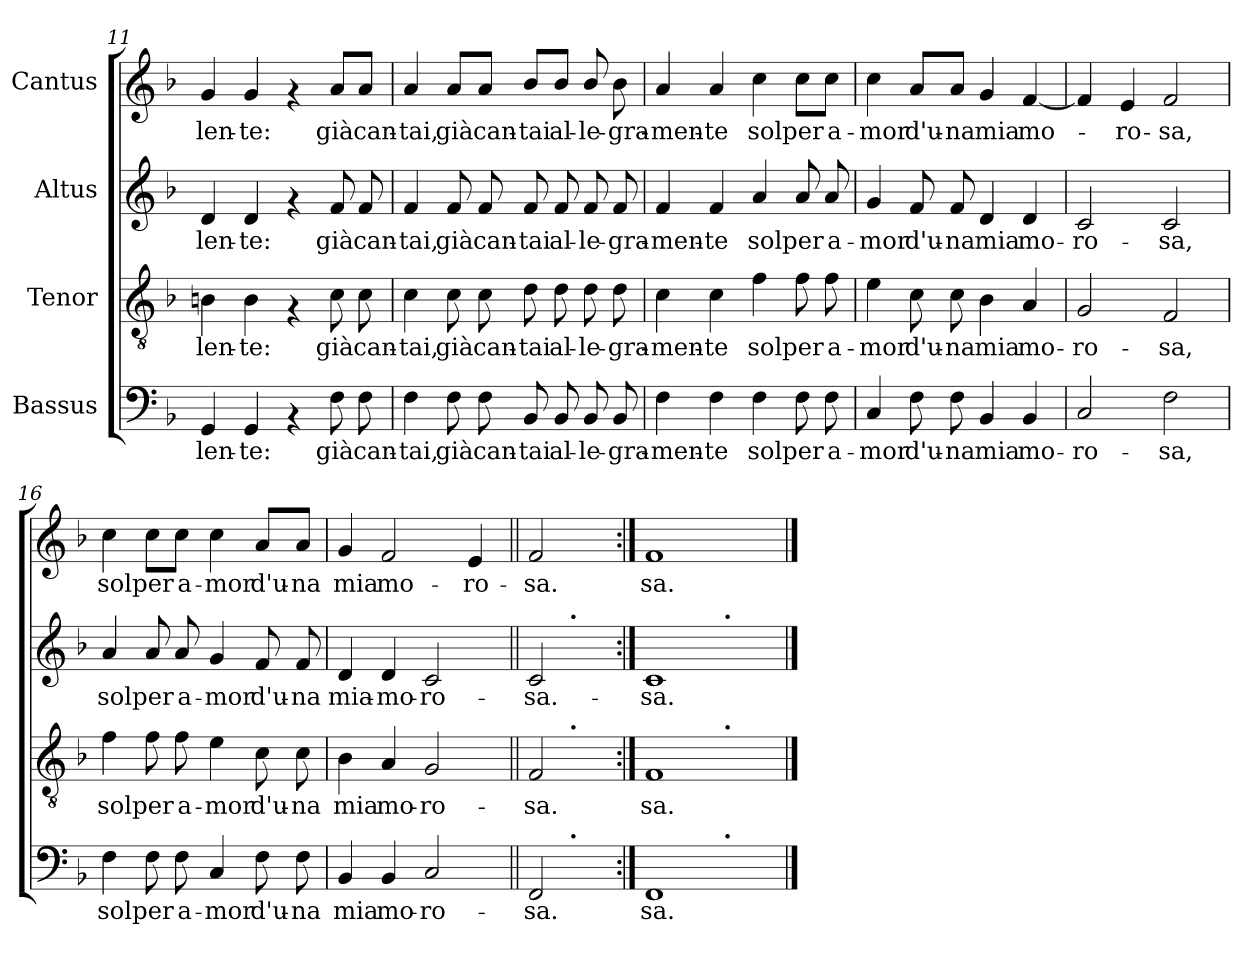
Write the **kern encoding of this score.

**kern	**text	**kern	**text	**kern	**text	**kern	**text
*part4	*part4	*part3	*part3	*part2	*part2	*part1	*part1
*staff4	*staff4	*staff3	*staff3	*staff2	*staff2	*staff1	*staff1
*I"Bassus	*	*I"Tenor	*	*I"Altus	*	*I"Cantus	*
!!LO:PB:g=z
*clefF4	*	*clefGv2	*	*clefG2	*	*clefG2	*
*k[b-]	*	*k[b-]	*	*k[b-]	*	*k[b-]	*
*F:	*	*F:	*	*F:	*	*F:	*
=11	=11	=11	=11	=11	=11	=11	=11
!	!LO:LY:b	!	!LO:LY:b	!	!LO:LY:b	!	!LO:LY:b
4GG/	-len-	4Bn\	-len-	4d/	-len-	4g/	-len-
!	!LO:LY:b	!	!LO:LY:b	!	!LO:LY:b	!	!LO:LY:b
4GG/	-te:	4B\	-te:	4d/	-te:	4g/	-te:
4rAA	.	4rF	.	4rf	.	4rf	.
!	!LO:LY:b	!	!LO:LY:b	!	!LO:LY:b	!	!LO:LY:b
8F\	già	8c\	già	8f/	già	8a/L	già
!	!LO:LY:b	!	!LO:LY:b	!	!LO:LY:b	!	!LO:LY:b
8F\	can-	8c\	can-	8f/	can-	8a/J	can-
=12	=12	=12	=12	=12	=12	=12	=12
!	!LO:LY:b	!	!LO:LY:b	!	!LO:LY:b	!	!LO:LY:b
4F\	-tai,	4c\	-tai,	4f/	-tai,	4a/	-tai,
!	!LO:LY:b	!	!LO:LY:b	!	!LO:LY:b	!	!LO:LY:b
8F\	già	8c\	già	8f/	già	8a/L	già
!	!LO:LY:b	!	!LO:LY:b	!	!LO:LY:b	!	!LO:LY:b
8F\	can-	8c\	can-	8f/	can-	8a/J	can-
!	!LO:LY:b	!	!LO:LY:b	!	!LO:LY:b	!	!LO:LY:b
8BB-/	-tai	8d\	-tai	8f/	-tai	8b-/L	-tai
!	!LO:LY:b	!	!LO:LY:b	!	!LO:LY:b	!	!LO:LY:b
8BB-/	al-	8d\	al-	8f/	al-	8b-/J	al-
!	!LO:LY:b	!	!LO:LY:b	!	!LO:LY:b	!	!LO:LY:b
8BB-/	-le-	8d\	-le-	8f/	-le-	8b-/	-le-
!	!LO:LY:b	!	!LO:LY:b	!	!LO:LY:b	!	!LO:LY:b
8BB-/	-gra-	8d\	-gra-	8f/	-gra-	8b-\	-gra-
=13	=13	=13	=13	=13	=13	=13	=13
!	!LO:LY:b	!	!LO:LY:b	!	!LO:LY:b	!	!LO:LY:b
4F\	-men-	4c\	-men-	4f/	-men-	4a/	-men-
!	!LO:LY:b	!	!LO:LY:b	!	!LO:LY:b	!	!LO:LY:b
4F\	-te	4c\	-te	4f/	-te	4a/	-te
!	!LO:LY:b	!	!LO:LY:b	!	!LO:LY:b	!	!LO:LY:b
4F\	sol	4f\	sol	4a/	sol	4cc\	sol
!	!LO:LY:b	!	!LO:LY:b	!	!LO:LY:b	!	!LO:LY:b
8F\	per	8f\	per	8a/	per	8cc\L	per
!	!LO:LY:b	!	!LO:LY:b	!	!LO:LY:b	!	!LO:LY:b
8F\	a-	8f\	a-	8a/	a-	8cc\J	a-
=14	=14	=14	=14	=14	=14	=14	=14
!	!LO:LY:b	!	!LO:LY:b	!	!LO:LY:b	!	!LO:LY:b
4C/	-mor	4e\	-mor	4g/	-mor	4cc\	-mor
!	!LO:LY:b	!	!LO:LY:b	!	!LO:LY:b	!	!LO:LY:b
8F\	d'u-	8c\	d'u-	8f/	d'u-	8a/L	d'u-
!	!LO:LY:b	!	!LO:LY:b	!	!LO:LY:b	!	!LO:LY:b
8F\	-na	8c\	-na	8f/	-na	8a/J	-na
!	!LO:LY:b	!	!LO:LY:b	!	!LO:LY:b	!	!LO:LY:b
4BB-/	mia	4B-\	mia	4d/	mia	4g/	mia
!	!LO:LY:b	!	!LO:LY:b	!	!LO:LY:b	!	!LO:LY:b
4BB-/	mo-	4A/	mo-	4d/	mo-	[<4f/	mo-
=15	=15	=15	=15	=15	=15	=15	=15
!	!LO:LY:b	!	!LO:LY:b	!	!LO:LY:b	!	!
2C/	-ro-	2G/	-ro-	2c/	-ro-	4f/]	.
!	!	!	!	!	!	!	!LO:LY:b
.	.	.	.	.	.	4e/	-ro-
!	!LO:LY:b	!	!LO:LY:b	!	!LO:LY:b	!	!LO:LY:b
2F\	-sa,	2F/	-sa,	2c/	-sa,	2f/	-sa,
!!LO:PB:g=z
=16	=16	=16	=16	=16	=16	=16	=16
!	!LO:LY:b	!	!LO:LY:b	!	!LO:LY:b	!	!LO:LY:b
4F\	sol	4f\	sol	4a/	sol	4cc\	sol
!	!LO:LY:b	!	!LO:LY:b	!	!LO:LY:b	!	!LO:LY:b
8F\	per	8f\	per	8a/	per	8cc\L	per
!	!LO:LY:b	!	!LO:LY:b	!	!LO:LY:b	!	!LO:LY:b
8F\	a-	8f\	a-	8a/	a-	8cc\J	a-
!	!LO:LY:b	!	!LO:LY:b	!	!LO:LY:b	!	!LO:LY:b
4C/	-mor	4e\	-mor	4g/	-mor	4cc\	-mor
!	!LO:LY:b	!	!LO:LY:b	!	!LO:LY:b	!	!LO:LY:b
8F\	d'u-	8c\	d'u-	8f/	d'u-	8a/L	d'u-
!	!LO:LY:b	!	!LO:LY:b	!	!LO:LY:b	!	!LO:LY:b
8F\	-na	8c\	-na	8f/	-na	8a/J	-na
=17	=17	=17	=17	=17	=17	=17	=17
!	!LO:LY:b	!	!LO:LY:b	!	!LO:LY:b	!	!LO:LY:b
4BB-/	mia	4B-\	mia	4d/	mia-	4g/	mia
!	!LO:LY:b	!	!LO:LY:b	!	!LO:LY:b	!	!LO:LY:b
4BB-/	mo-	4A/	mo-	4d/	-mo-	2f/	mo-
!	!LO:LY:b	!	!LO:LY:b	!	!LO:LY:b	!	!
2C/	-ro-	2G/	-ro-	2c/	-ro-	.	.
!	!	!	!	!	!	!	!LO:LY:b
.	.	.	.	.	.	4e/	-ro-
=18||	=18||	=18||	=18||	=18||	=18||	=18||	=18||
!	!LO:LY:b	!	!LO:LY:b	!	!LO:LY:b	!	!LO:LY:b
*^	*	*^	*	*^	*	*	*
2FF/	8..ryy	-sa.	2F/	8..ryy	-sa.	2c/	8..ryy	-sa.-	2f/	-sa.
!	!	!	!	!	!	!	!LO:TX:a:B:t=.	!	!	!
!	!	!	!	!LO:TX:a:B:t=.	!	!	!	!	!	!
!	!LO:TX:a:B:t=.	!	!	!	!	!	!	!	!	!
.	4ryy	.	.	4ryy	.	.	4ryy	.	.	.
.	32ryy	.	.	32ryy	.	.	32ryy	.	.	.
=19:|!	=19:|!	=19:|!	=19:|!	=19:|!	=19:|!	=19:|!	=19:|!	=19:|!	=19:|!	=19:|!
!	!	!LO:LY:b	!	!	!LO:LY:b	!	!	!LO:LY:b	!	!LO:LY:b
1FF	2ryy	sa.	1F	2ryy	sa.	1c	2ryy	-sa.	1f	sa.
.	32ryy	.	.	32ryy	.	.	32ryy	.	.	.
!	!	!	!	!	!	!	!LO:TX:a:B:t=.	!	!	!
!	!	!	!	!LO:TX:a:B:t=.	!	!	!	!	!	!
!	!LO:TX:a:B:t=.	!	!	!	!	!	!	!	!	!
.	4...ryy	.	.	4...ryy	.	.	4...ryy	.	.	.
*v	*v	*	*	*	*	*v	*v	*	*	*
*	*	*v	*v	*	*	*	*	*
==	==	==	==	==	==	==	==
*-	*-	*-	*-	*-	*-	*-	*-
